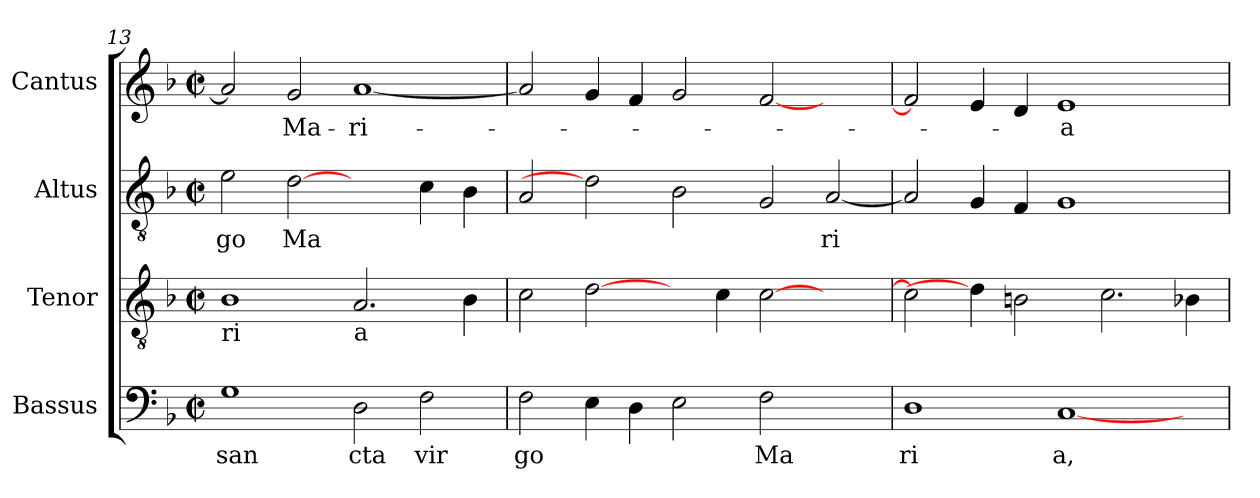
**kern	**text	**kern	**kern	**text	**kern	**text
*part4	*part4	*part3	*part2	*part2	*part1	*part1
*staff4	*staff4	*staff3	*staff2	*staff2	*staff1	*staff1
*I"Bassus	*	*I"Tenor	*I"Altus	*	*I"Cantus	*
!!LO:LB:g=z
*clefF4	*	*clefGv2	*clefGv2	*	*clefG2	*
*k[b-]	*	*k[b-]	*k[b-]	*	*k[b-]	*
*F:	*	*F:	*F:	*	*F:	*
*M2/2	*	*M2/2	*M2/2	*	*M2/2	*
*met(c|)	*	*met(c|)	*met(c|)	*	*met(c|)	*
=13	=13	=13	=13	=13	=13	=13
!	!	!LO:TX:b:t=ri	!	!	!	!
!	!LO:LY:b:cj	!	!	!LO:LY:b:cj	!	!
1G	san	1B-	2e\	go	2a/]	.
!	!	!	!	!LO:LY:b:cj	!	!LO:LY:b:cj
.	.	.	[2d	Ma	2g/	Ma-
!	!	!LO:TX:b:t=a	!	!	!	!
!	!LO:LY:b:cj	!	!	!	!	!LO:LY:b:cj
2D\	cta	2.A/	2ryy	.	[<1a	-ri-
!	!LO:LY:b:cj	!	!	!	!	!
2F\	vir	.	4c\	.	.	.
.	.	4B-\	4B-\	.	.	.
=14	=14	=14	=14	=14	=14	=14
!	!LO:LY:b:cj	!	!	!	!	!
2F\	go	2c\	2A/	.	2a/]	.
4E\	.	[2d\	2d]	.	4g/	.
4D\	.	.	.	.	4f/	.
2E\	.	4ryy	2B-\	.	2g/	.
.	.	4c\	.	.	.	.
!	!LO:LY:b:cj	!	!	!	!	!
2F\	Ma	[>2c\	2G/	.	[<2f/	.
!	!	!	!	!LO:LY:b:cj	!	!
2ryy	.	2ryy	[<2A/	ri	2ryy	.
=15	=15	=15	=15	=15	=15	=15
!	!LO:LY:b:cj	!	!	!	!	!
1D	ri	2c\]	2A/]	.	2f/]	.
.	.	4d\]	4G/	.	4e/	.
.	.	2B\	4F/	.	4d/	.
!	!LO:LY:b:cj	!	!	!	!	!LO:LY:b:cj
[<1C	a,	.	1G	.	1e	-a
.	.	2.c\	.	.	.	.
4ryy	.	4B-X\	4ryy	.	4ryy	.
=	=	=	=	=	=	=
*-	*-	*-	*-	*-	*-	*-
